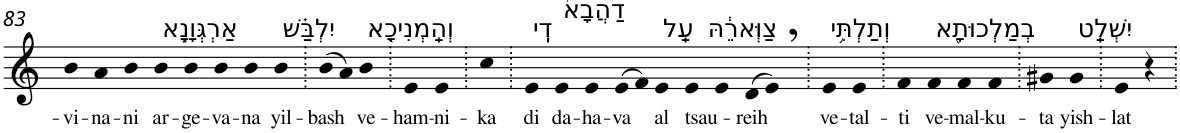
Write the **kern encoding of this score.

**kern	**text
*part1	*part1
*staff1	*staff1
*I"Piano	*
*I'Pno	*
!!LO:PB:g=z
*clefG2	*
*k[]	*
=83	=83
!	!LO:LY:b
4b	-vi-
!	!LO:LY:b
4a	-na-
!	!LO:LY:b
4b	-ni
!LO:TX:a:t=אַרְגְּוָנָ֣א	!
!	!LO:LY:b
4b	ar-
!	!LO:LY:b
4b	-ge-
!	!LO:LY:b
4b	-va-
!	!LO:LY:b
4b	-na
!LO:TX:a:t=יִלְבַּ֗שׁ	!
!	!LO:LY:b
4b	yil-
=84.	=84.
!	!LO:LY:b
(>8b	-bash
8a)	.
!LO:TX:a:t=וְהַֽמְנִיכָ֤א	!
!	!LO:LY:b
4b	ve-
=85.	=85.
!	!LO:LY:b
4e	-ham-
!	!LO:LY:b
4e	-ni-
=86.	=86.
!	!LO:LY:b
4cc	-ka
=87.	=87.
!LO:TX:a:t=דִֽי	!
!	!LO:LY:b
4e	di
!LO:TX:a:t=דַהֲבָא֙	!
!	!LO:LY:b
4e	da-
!	!LO:LY:b
4e	-ha-
!	!LO:LY:b
(>8e	-va
8f)	.
!LO:TX:a:t=עַֽל	!
!	!LO:LY:b
4e	al
!LO:TX:a:t=צַוְּארֵ֔הּ	!
!	!LO:LY:b
4e	tsau-
4e	.
!	!LO:LY:b
(>8d	-reih
8e,)	.
=88.	=88.
!LO:TX:a:t=וְתַלְתִּ֥י	!
!	!LO:LY:b
4e	ve-
!	!LO:LY:b
4e	-tal-
=89.	=89.
!	!LO:LY:b
4f	-ti
!LO:TX:a:t=בְמַלְכוּתָ֖א	!
!	!LO:LY:b
4f	ve-
!	!LO:LY:b
4f	-mal-
!	!LO:LY:b
4f	-ku-
=90.	=90.
!	!LO:LY:b
4g#X	-ta
!LO:TX:a:t=יִשְׁלַֽט	!
!	!LO:LY:b
4g#	yish-
=91.	=91.
!	!LO:LY:b
4e	-lat
4r	.
=.	=.
*-	*-
